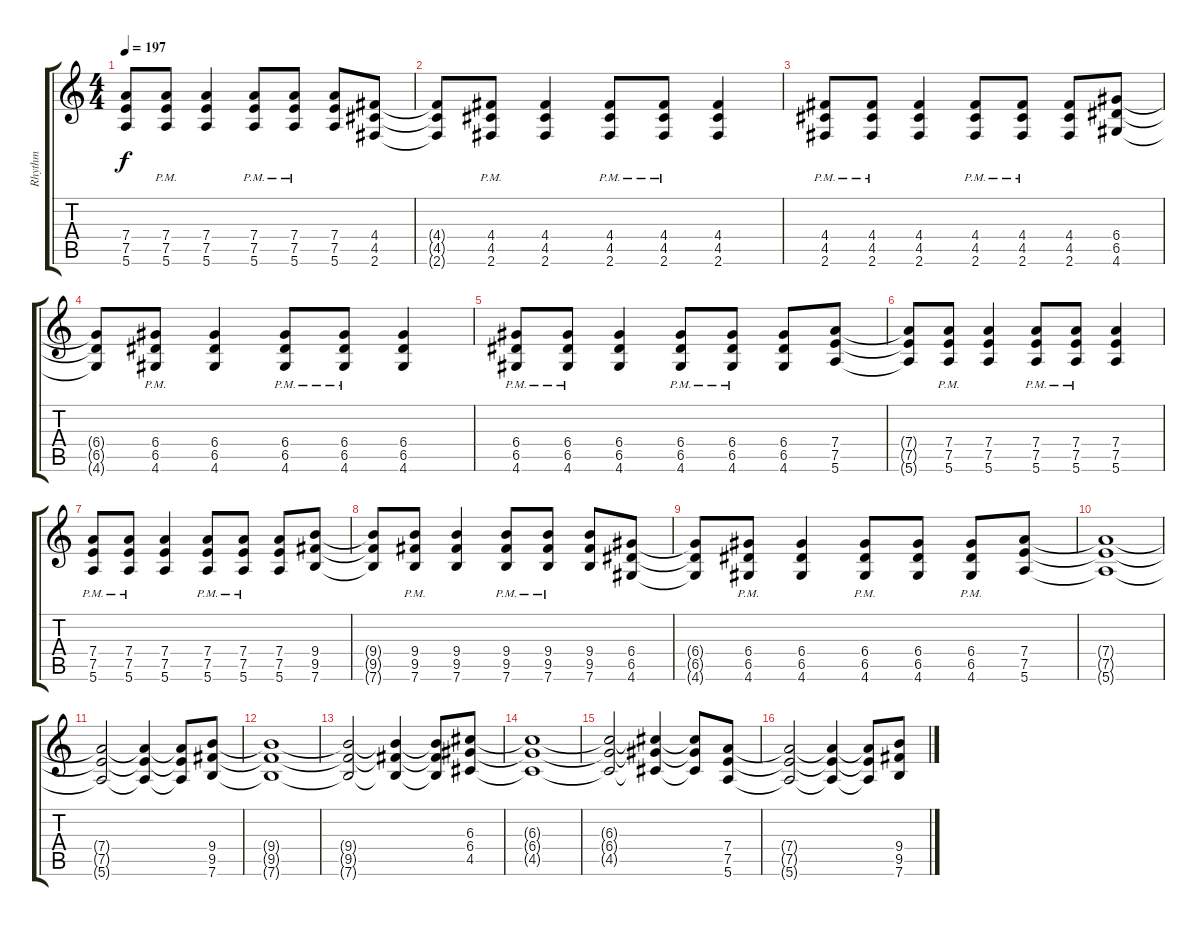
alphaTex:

\track ("Rhythm" "Rhythm") {instrument overdrivenguitar}
\staff {score tabs}
\tuning (E4 B3 G3 D3 A2 E2) {hide}
\ts (4 4)
\section ("" "")
\tempo 197
\clef g2
\ks c
(7.4{t} 7.5{t} 5.6{t}).8{dy f} (7.4{pm} 7.5{pm} 5.6{pm}).8 (7.4 7.5 5.6).4 (7.4{pm} 7.5{pm} 5.6{pm}).8 (7.4{pm} 7.5{pm} 5.6{pm}).8 (7.4 7.5 5.6).8 (4.4 4.5 2.6).8 |
(4.4{t} 4.5{t} 2.6{t}).8 (4.4{pm} 4.5{pm} 2.6{pm}).8 (4.4 4.5 2.6).4 (4.4{pm} 4.5{pm} 2.6{pm}).8 (4.4{pm} 4.5{pm} 2.6{pm}).8 (4.4 4.5 2.6).4 |
(4.4{pm} 4.5{pm} 2.6{pm}).8 (4.4{pm} 4.5{pm} 2.6{pm}).8 (4.4 4.5 2.6).4 (4.4{pm} 4.5{pm} 2.6{pm}).8 (4.4{pm} 4.5{pm} 2.6{pm}).8 (4.4 4.5 2.6).8 (6.4 6.5 4.6).8 |
(6.4{t} 6.5{t} 4.6{t}).8 (6.4{pm} 6.5{pm} 4.6{pm}).8 (6.4 6.5 4.6).4 (6.4{pm} 6.5{pm} 4.6{pm}).8 (6.4{pm} 6.5{pm} 4.6{pm}).8 (6.4 6.5 4.6).4 |
(6.4{pm} 6.5{pm} 4.6{pm}).8 (6.4{pm} 6.5{pm} 4.6{pm}).8 (6.4 6.5 4.6).4 (6.4{pm} 6.5{pm} 4.6{pm}).8 (6.4{pm} 6.5{pm} 4.6{pm}).8 (6.4 6.5 4.6).8 (7.4 7.5 5.6).8 |
(7.4{t} 7.5{t} 5.6{t}).8 (7.4{pm} 7.5{pm} 5.6{pm}).8 (7.4 7.5 5.6).4 (7.4{pm} 7.5{pm} 5.6{pm}).8 (7.4{pm} 7.5{pm} 5.6{pm}).8 (7.4 7.5 5.6).4 |
(7.4{pm} 7.5{pm} 5.6{pm}).8 (7.4{pm} 7.5{pm} 5.6{pm}).8 (7.4 7.5 5.6).4 (7.4{pm} 7.5{pm} 5.6{pm}).8 (7.4{pm} 7.5{pm} 5.6{pm}).8 (7.4 7.5 5.6).8 (9.4 9.5 7.6).8 |
(9.4{t} 9.5{t} 7.6{t}).8 (9.4{pm} 9.5{pm} 7.6{pm}).8 (9.4 9.5 7.6).4 (9.4{pm} 9.5{pm} 7.6{pm}).8 (9.4{pm} 9.5{pm} 7.6{pm}).8 (9.4 9.5 7.6).8 (6.4 6.5 4.6).8 |
(6.4{t} 6.5{t} 4.6{t}).8 (6.4{pm} 6.5{pm} 4.6{pm}).8 (6.4 6.5 4.6).4 (6.4{pm} 6.5{pm} 4.6{pm}).8 (6.4 6.5 4.6).8 (6.4{pm} 6.5{pm} 4.6{pm}).8 (7.4 7.5 5.6).8 |
\section ("" "")
(7.4{t} 7.5{t} 5.6{t}).1 |
(7.4{t} 7.5{t} 5.6{t}).2 (7.4{t} 7.5{t} 5.6{t}).4 (7.4{t} 7.5{t} 5.6{t}).8 (9.4 9.5 7.6).8 |
(9.4{t} 9.5{t} 7.6{t}).1 |
(9.4{t} 9.5{t} 7.6{t}).2 (9.4{t} 9.5{t} 7.6{t}).4 (9.4{t} 9.5{t} 7.6{t}).8 (6.3 6.4 4.5).8 |
(6.3{t} 6.4{t} 4.5{t}).1 |
(6.3{t} 6.4{t} 4.5{t}).2 (6.3{t} 6.4{t} 4.5{t}).4 (6.3{t} 6.4{t} 4.5{t}).8 (7.4 7.5 5.6).8 |
(7.4{t} 7.5{t} 5.6{t}).2 (7.4{t} 7.5{t} 5.6{t}).4 (7.4{t} 7.5{t} 5.6{t}).8 (9.4 9.5 7.6).8
